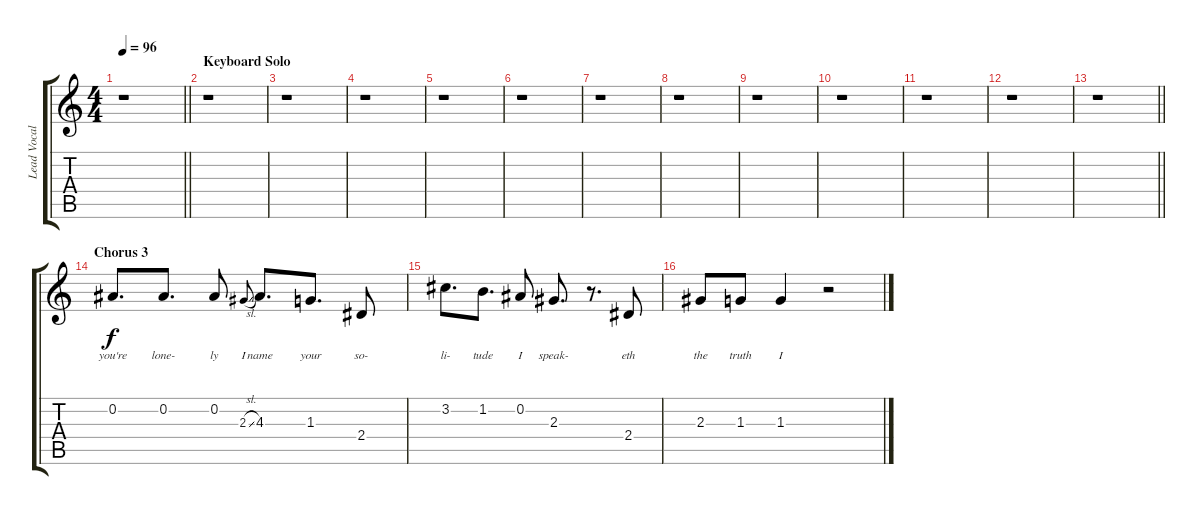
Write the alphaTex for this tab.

\track ("Lead Vocals" "Lead Vocal") {instrument distortionguitar}
\staff {score tabs}
\tuning (Eb4 Bb3 Gb3 Db3 Ab2 Eb2) {hide}
\ts (4 4)
\tempo 96
\clef g2
\barLineRight lightlight
\ks c
r.1{dy f} |
\section ("" "Keyboard Solo")
r.1 |
r.1 |
r.1 |
r.1 |
r.1 |
r.1 |
r.1 |
r.1 |
r.1 |
r.1 |
r.1 |
\barLineRight lightlight
r.1 |
\section ("" "Chorus 3")
0.2.8{d lyrics (0 "you're") lyrics (1 "") lyrics (2 "") lyrics (3 "") lyrics (4 "")} 0.2.8{d lyrics (0 "lone-") lyrics (1 "") lyrics (2 "") lyrics (3 "") lyrics (4 "")} 0.2.8{lyrics (0 "ly") lyrics (1 "") lyrics (2 "") lyrics (3 "") lyrics (4 "")} 2.3{sl}.8{lyrics (0 "I") lyrics (1 "") lyrics (2 "") lyrics (3 "") lyrics (4 "") gr onbeat} 4.3.8{d lyrics (0 "name") lyrics (1 "") lyrics (2 "") lyrics (3 "") lyrics (4 "")} 1.3.8{d lyrics (0 "your") lyrics (1 "") lyrics (2 "") lyrics (3 "") lyrics (4 "")} 2.4.8{lyrics (0 "so-") lyrics (1 "") lyrics (2 "") lyrics (3 "") lyrics (4 "")} |
3.2.8{d lyrics (0 "li-") lyrics (1 "") lyrics (2 "") lyrics (3 "") lyrics (4 "")} 1.2.8{d lyrics (0 "tude") lyrics (1 "") lyrics (2 "") lyrics (3 "") lyrics (4 "")} 0.2.8{lyrics (0 "I") lyrics (1 "") lyrics (2 "") lyrics (3 "") lyrics (4 "")} 2.3.8{d lyrics (0 "speak-") lyrics (1 "") lyrics (2 "") lyrics (3 "") lyrics (4 "")} r.8{d} 2.4.8{lyrics (0 "eth") lyrics (1 "") lyrics (2 "") lyrics (3 "") lyrics (4 "")} |
2.3.8{lyrics (0 "the") lyrics (1 "") lyrics (2 "") lyrics (3 "") lyrics (4 "")} 1.3.8{lyrics (0 "truth") lyrics (1 "") lyrics (2 "") lyrics (3 "") lyrics (4 "")} 1.3.4{lyrics (0 "I") lyrics (1 "") lyrics (2 "") lyrics (3 "") lyrics (4 "")} r.2
